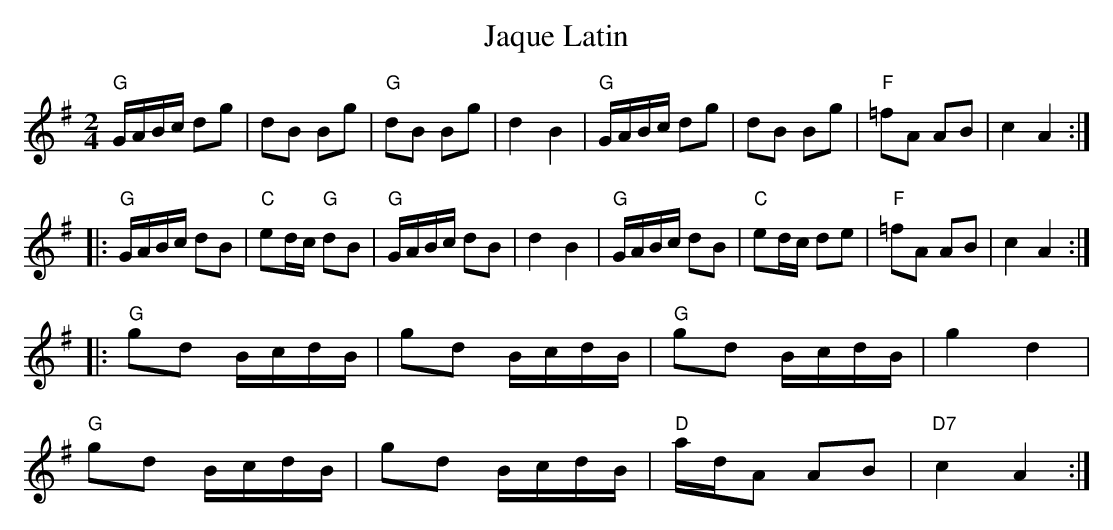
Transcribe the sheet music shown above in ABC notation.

X:1
T:Jaque Latin
M:2/4
L:1/4
K:G
"G"G/4A/4B/4c/4 d/2g/2|d/2B/2 B/2g/2|"G"d/2B/2 B/2g/2|d B|\
"G"G/4A/4B/4c/4 d/2g/2|d/2B/2 B/2g/2|"F"=f/2A/2 A/2B/2|c A:|
|:"G"G/4A/4B/4c/4 d/2B/2|"C"e/2d/4c/4 "G"d/2B/2|"G"G/4A/4B/4c/4 d/2B/2|d B|\
"G"G/4A/4B/4c/4 d/2B/2|"C"e/2d/4c/4 d/2e/2|"F"=f/2A/2 A/2B/2|c A:|
|:"G"g/2d/2 B/4c/4d/4B/4|g/2d/2 B/4c/4d/4B/4|"G"g/2d/2 B/4c/4d/4B/4|g d|
"G"g/2d/2 B/4c/4d/4B/4|g/2d/2 B/4c/4d/4B/4|"D"a/4d/4A/2 A/2B/2|"D7"c A:|
